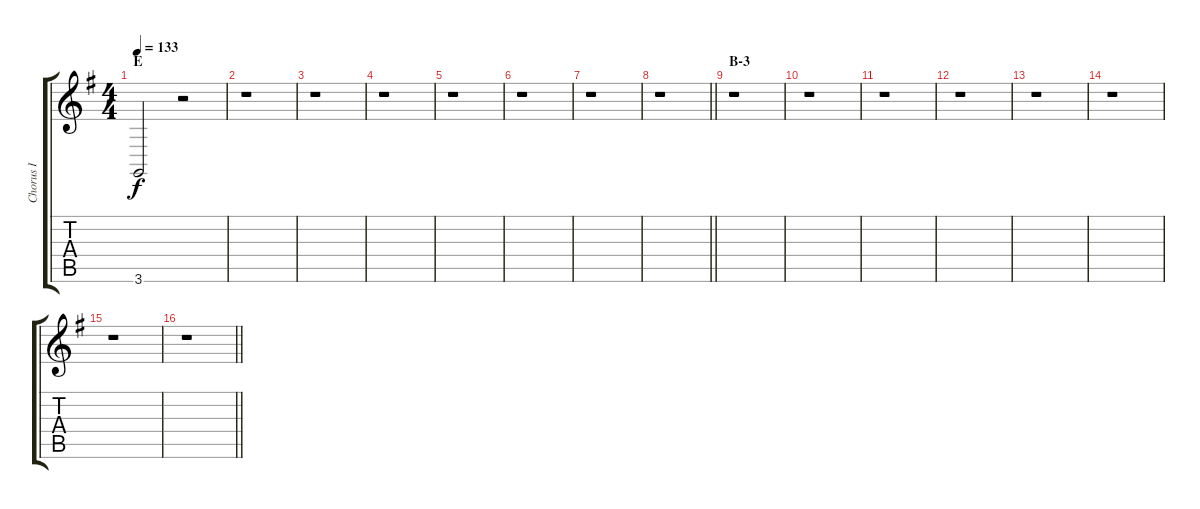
\track ("Chorus I" "Chorus I") {instrument voiceoohs}
\staff {score tabs}
\tuning (E4 B3 G3 D3 A2 E2) {hide}
\ts (4 4)
\section ("" "E")
\tempo 133
\clef g2
\ks g
3.6{t}.2{dy f} r.2 |
r.1 |
r.1 |
r.1 |
r.1 |
r.1 |
r.1 |
\barLineRight lightlight
r.1 |
\section ("" "B-3")
r.1 |
r.1 |
r.1 |
r.1 |
r.1 |
r.1 |
r.1 |
\barLineRight lightlight
r.1
